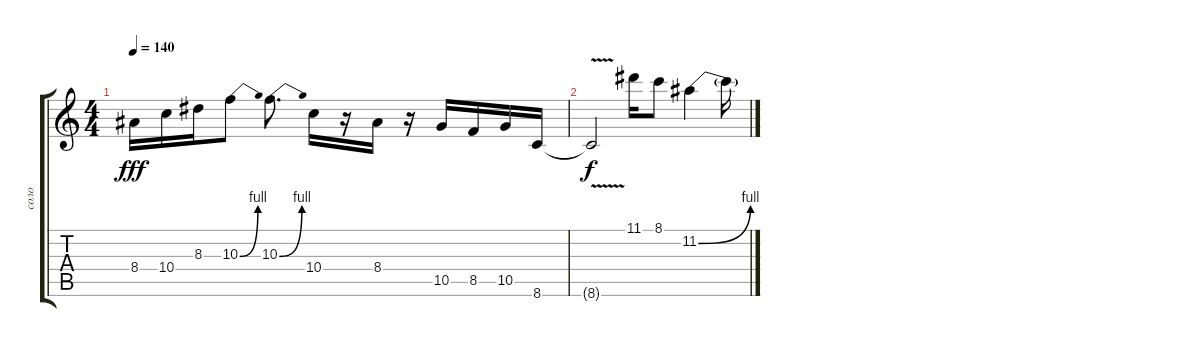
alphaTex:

\track ("соло" "соло") {instrument distortionguitar}
\staff {score tabs}
\tuning (E4 B3 G3 D3 A2 E2) {hide}
\ts (4 4)
\tempo 140
\clef g2
\ks c
8.4.16{dy fff} 10.4.16 8.3.16 10.3{be (bend 0 0 60 4)}.8 10.3{be (bend 0 0 60 4)}.8{d} 10.4.16 r.16 8.4.16 r.16 10.5.16 8.5.16 10.5.16 8.6.16 |
8.6{v t}.2{dy f} 11.1.16 8.1.8 11.2{be (bend 0 0 60 4)}.4 11.2{t}.16
